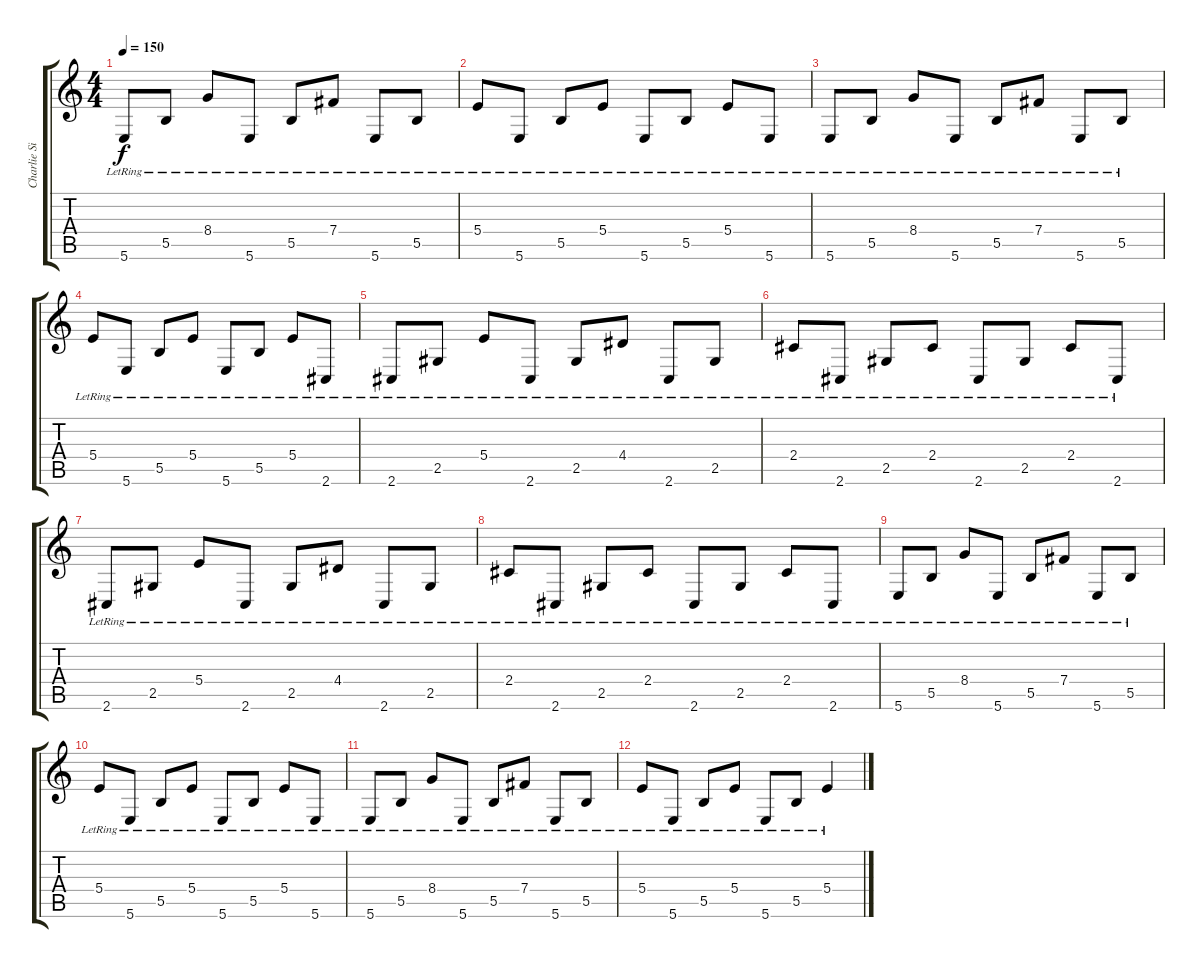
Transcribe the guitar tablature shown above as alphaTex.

\track ("Charlie Simpson Clean" "Charlie Si") {instrument electricguitarjazz}
\staff {score tabs}
\tuning (Db4 Ab3 E3 B2 Gb2 B1) {hide}
\ts (4 4)
\tempo 150
\clef g2
\ks c
5.6{lr}.8{dy f} 5.5{lr}.8 8.4{lr}.8 5.6{lr}.8 5.5{lr}.8 7.4{lr}.8 5.6{lr}.8 5.5{lr}.8 |
5.4{lr}.8 5.6{lr}.8 5.5{lr}.8 5.4{lr}.8 5.6{lr}.8 5.5{lr}.8 5.4{lr}.8 5.6{lr}.8 |
5.6{lr}.8 5.5{lr}.8 8.4{lr}.8 5.6{lr}.8 5.5{lr}.8 7.4{lr}.8 5.6{lr}.8 5.5{lr}.8 |
5.4{lr}.8 5.6{lr}.8 5.5{lr}.8 5.4{lr}.8 5.6{lr}.8 5.5{lr}.8 5.4{lr}.8 2.6{lr}.8 |
2.6{lr}.8 2.5{lr}.8 5.4{lr}.8 2.6{lr}.8 2.5{lr}.8 4.4{lr}.8 2.6{lr}.8 2.5{lr}.8 |
2.4{lr}.8 2.6{lr}.8 2.5{lr}.8 2.4{lr}.8 2.6{lr}.8 2.5{lr}.8 2.4{lr}.8 2.6{lr}.8 |
2.6{lr}.8 2.5{lr}.8 5.4{lr}.8 2.6{lr}.8 2.5{lr}.8 4.4{lr}.8 2.6{lr}.8 2.5{lr}.8 |
2.4{lr}.8 2.6{lr}.8 2.5{lr}.8 2.4{lr}.8 2.6{lr}.8 2.5{lr}.8 2.4{lr}.8 2.6{lr}.8 |
5.6{lr}.8 5.5{lr}.8 8.4{lr}.8 5.6{lr}.8 5.5{lr}.8 7.4{lr}.8 5.6{lr}.8 5.5{lr}.8 |
5.4{lr}.8 5.6{lr}.8 5.5{lr}.8 5.4{lr}.8 5.6{lr}.8 5.5{lr}.8 5.4{lr}.8 5.6{lr}.8 |
5.6{lr}.8 5.5{lr}.8 8.4{lr}.8 5.6{lr}.8 5.5{lr}.8 7.4{lr}.8 5.6{lr}.8 5.5{lr}.8 |
5.4{lr}.8 5.6{lr}.8 5.5{lr}.8 5.4{lr}.8 5.6{lr}.8 5.5{lr}.8 5.4{lr}.4
